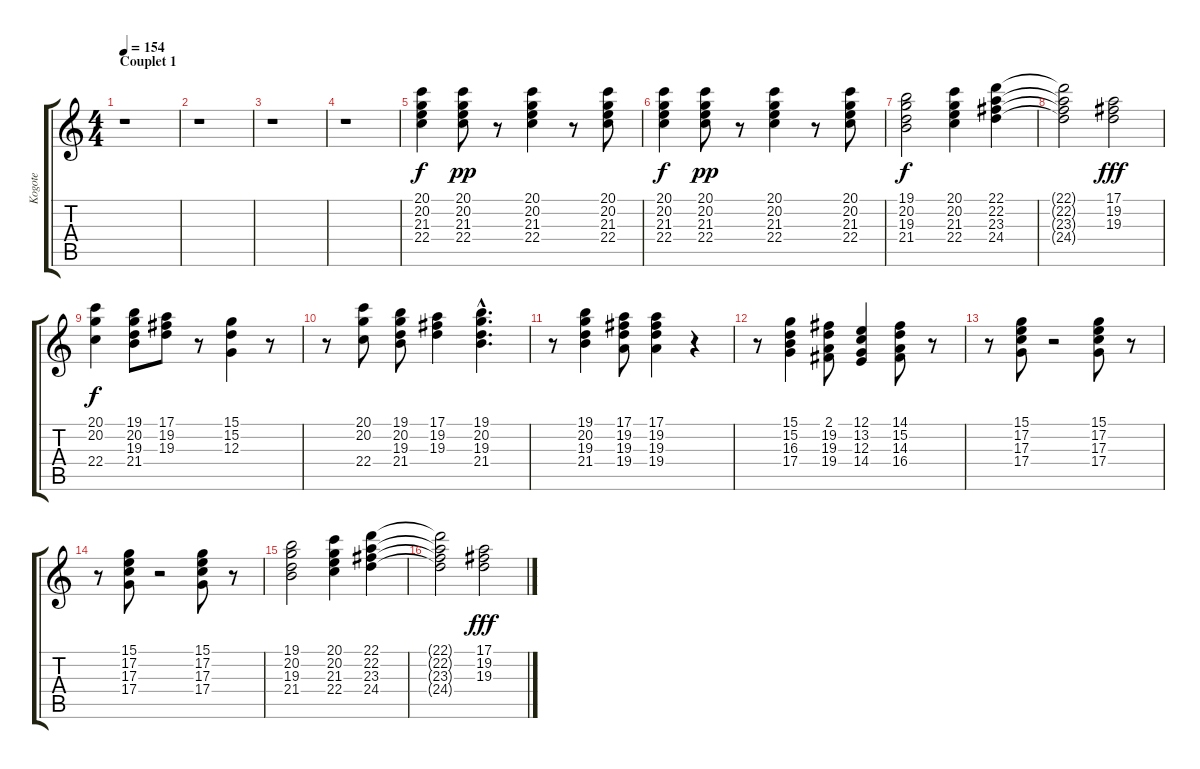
\track ("Kogote" "Kogote") {instrument drawbarorgan}
\staff {score tabs}
\tuning (E4 B3 G3 D3 A2 E2) {hide}
\ts (4 4)
\section ("" "Couplet 1")
\tempo 154
\clef g2
\ks c
r.1{dy f} |
r.1 |
r.1 |
r.1 |
(20.1 20.2 21.3 22.4).4{instrument drawbarorgan} (20.1 20.2 21.3 22.4).8{dy pp} r.8 (20.1 20.2 21.3 22.4).4 r.8 (20.1 20.2 21.3 22.4).8 |
(20.1 20.2 21.3 22.4).4{dy f} (20.1 20.2 21.3 22.4).8{dy pp} r.8 (20.1 20.2 21.3 22.4).4 r.8 (20.1 20.2 21.3 22.4).8 |
(19.1 20.2 19.3 21.4).2{dy f} (20.1 20.2 21.3 22.4).4 (22.1 22.2 23.3 24.4).4 |
(22.1{t} 22.2{t} 23.3{t} 24.4{t}).2 (17.1 19.2 19.3).2{dy fff} |
(20.1 20.2 22.4).4{dy f} (19.1 20.2 19.3 21.4).8 (17.1 19.2 19.3).8 r.8 (15.1 15.2 12.3).4 r.8 |
r.8 (20.1 20.2 22.4).8 (19.1 20.2 19.3 21.4).8 (17.1 19.2 19.3).4 (19.1{hac} 20.2{hac} 19.3{hac} 21.4{hac}).4{d} |
r.8 (19.1 20.2 19.3 21.4).4 (17.1 19.2 19.3 19.4).8 (17.1 19.2 19.3 19.4).4 r.4 |
r.8 (15.1 15.2 16.3 17.4).4 (2.1 19.2 19.3 19.4).8 (12.1 13.2 12.3 14.4).4 (14.1 15.2 14.3 16.4).8 r.8 |
r.8 (15.1 17.2 17.3 17.4).8 r.2 (15.1 17.2 17.3 17.4).8 r.8 |
r.8 (15.1 17.2 17.3 17.4).8 r.2 (15.1 17.2 17.3 17.4).8 r.8 |
(19.1 20.2 19.3 21.4).2 (20.1 20.2 21.3 22.4).4 (22.1 22.2 23.3 24.4).4 |
(22.1{t} 22.2{t} 23.3{t} 24.4{t}).2 (17.1 19.2 19.3).2{dy fff}
